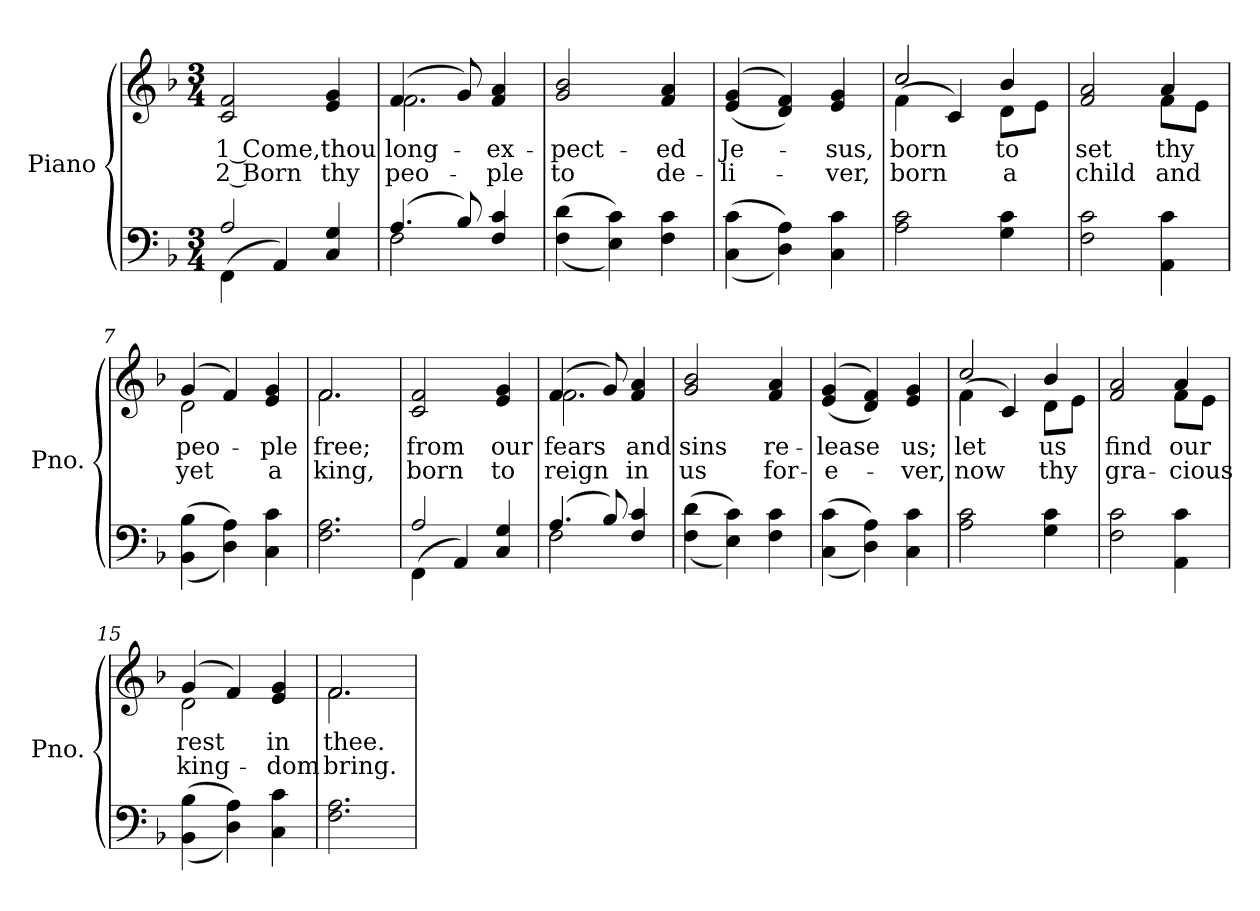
**kern	**kern	**text	**text
*part2	*part1	*part1	*part1
*staff2	*staff1	*staff1	*staff1
*I"Piano	*I"Piano	*	*
*I'Pno.	*I'Pno.	*	*
!!LO:PB:g=z
*clefF4	*clefG2	*	*
*k[b-]	*k[b-]	*	*
*F:	*F:	*	*
*M3/4	*M3/4	*	*
=1	=1	=1	=1
*^	*	*	*
!	!	!	!LO:LY:b:color=#000000	!LO:LY:b:color=#000000
2Ai/	(4FFi\	2ci/ 2fi	1 Come,	2 Born
.	4AAi/)	.	.	.
!	!	!	!LO:LY:b:color=#000000	!LO:LY:b:color=#000000
4Ci/ 4Gi	4ryy	4ei/ 4gi	thou	thy
=2	=2	=2	=2	=2
!	!	!	!LO:LY:b:color=#000000	!LO:LY:b:color=#000000
*	*	*^	*	*
(4.Ai/	2Fi\	(4.fi/	2.fi\	long-	peo-
8B-i/)	.	8gi/)	.	.	.
!	!	!	!	!LO:LY:b:color=#000000	!LO:LY:b:color=#000000
4Fi/ 4ci	4ryy	4fi/ 4ai	.	-ex-	-ple
*v	*v	*	*	*	*
*	*v	*v	*	*
=3	=3	=3	=3
*^	*	*	*
!	!	!	!LO:LY:b:color=#000000	!LO:LY:b:color=#000000
*v	*v	*	*	*
((4Fi\ 4di	2gi/ 2b-i	-pect-	to
4Ei\ 4ci))	.	.	.
!	!	!LO:LY:b:color=#000000	!LO:LY:b:color=#000000
4Fi\ 4ci	4fi/ 4ai	-ed	de-
=4	=4	=4	=4
!	!	!LO:LY:b:color=#000000	!LO:LY:b:color=#000000
((4Ci\ 4ci	((4ei/ 4gi	Je-	-li-
4Di\ 4Ai))	4di/ 4fi))	.	.
!	!	!LO:LY:b:color=#000000	!LO:LY:b:color=#000000
4Ci\ 4ci	4ei/ 4gi	-sus,	-ver,
=5	=5	=5	=5
!	!	!LO:LY:b:color=#000000	!LO:LY:b:color=#000000
*	*^	*	*
2Ai\ 2ci	2cci/	(4fi\	born	born
.	.	4ci/)	.	.
!	!	!	!LO:LY:b:color=#000000	!LO:LY:b:color=#000000
4Gi\ 4ci	4b-i/	8di\L	to	a
.	.	8ei\J	.	.
!!LO:LB:g=z	!!
=6	=6	=6	=6	=6
!	!	!	!LO:LY:b:color=#000000	!LO:LY:b:color=#000000
2Fi\ 2ci	2fi/ 2ai	2ryy	set	child
!	!	!	!LO:LY:b:color=#000000	!LO:LY:b:color=#000000
4AAi\ 4ci	4ai/	8fi\L	thy	and
.	.	8ei\J	.	.
=7	=7	=7	=7	=7
!	!	!	!LO:LY:b:color=#000000	!LO:LY:b:color=#000000
((4BB-i\ 4B-i	(4gi/	2di\	peo-	yet
4Di\ 4Ai))	4fi/)	.	.	.
!	!	!	!LO:LY:b:color=#000000	!LO:LY:b:color=#000000
4Ci\ 4ci	4ei/ 4gi	4ryy	-ple	a
=8	=8	=8	=8	=8
!	!	!	!LO:LY:b:color=#000000	!LO:LY:b:color=#000000
2.Fi\ 2.Ai	2.fi/	2.fi\	free;	king,
*	*v	*v	*	*
=9	=9	=9	=9
*^	*	*	*
*	*	*^	*	*
!	!	!	!	!LO:LY:b:color=#000000	!LO:LY:b:color=#000000
*	*	*v	*v	*	*
2Ai/	(4FFi\	2ci/ 2fi	from	born
.	4AAi/)	.	.	.
!	!	!	!LO:LY:b:color=#000000	!LO:LY:b:color=#000000
4Ci/ 4Gi	4ryy	4ei/ 4gi	our	to
=10	=10	=10	=10	=10
!	!	!	!LO:LY:b:color=#000000	!LO:LY:b:color=#000000
*	*	*^	*	*
(4.Ai/	2Fi\	(4.fi/	2.fi\	fears	reign
8B-i/)	.	8gi/)	.	.	.
!	!	!	!	!LO:LY:b:color=#000000	!LO:LY:b:color=#000000
4Fi/ 4ci	4ryy	4fi/ 4ai	.	and	in
*v	*v	*	*	*	*
*	*v	*v	*	*
=11	=11	=11	=11
*^	*	*	*
!	!	!	!LO:LY:b:color=#000000	!LO:LY:b:color=#000000
*v	*v	*	*	*
((4Fi\ 4di	2gi/ 2b-i	sins	us
4Ei\ 4ci))	.	.	.
!	!	!LO:LY:b:color=#000000	!LO:LY:b:color=#000000
4Fi\ 4ci	4fi/ 4ai	re-	for-
!!LO:LB:g=z
=12	=12	=12	=12
!	!	!LO:LY:b:color=#000000	!LO:LY:b:color=#000000
((4Ci\ 4ci	((4ei/ 4gi	-lease	-e-
4Di\ 4Ai))	4di/ 4fi))	.	.
!	!	!LO:LY:b:color=#000000	!LO:LY:b:color=#000000
4Ci\ 4ci	4ei/ 4gi	us;	-ver,
=13	=13	=13	=13
!	!	!LO:LY:b:color=#000000	!LO:LY:b:color=#000000
*	*^	*	*
2Ai\ 2ci	2cci/	(4fi\	let	now
.	.	4ci/)	.	.
!	!	!	!LO:LY:b:color=#000000	!LO:LY:b:color=#000000
4Gi\ 4ci	4b-i/	8di\L	us	thy
.	.	8ei\J	.	.
=14	=14	=14	=14	=14
!	!	!	!LO:LY:b:color=#000000	!LO:LY:b:color=#000000
2Fi\ 2ci	2fi/ 2ai	2ryy	find	gra-
!	!	!	!LO:LY:b:color=#000000	!LO:LY:b:color=#000000
4AAi\ 4ci	4ai/	8fi\L	our	-cious
.	.	8ei\J	.	.
=15	=15	=15	=15	=15
!	!	!	!LO:LY:b:color=#000000	!LO:LY:b:color=#000000
((4BB-i\ 4B-i	(4gi/	2di\	rest	king-
4Di\ 4Ai))	4fi/)	.	.	.
!	!	!	!LO:LY:b:color=#000000	!LO:LY:b:color=#000000
4Ci\ 4ci	4ei/ 4gi	4ryy	in	-dom
=16	=16	=16	=16	=16
!	!	!	!LO:LY:b:color=#000000	!LO:LY:b:color=#000000
2.Fi\ 2.Ai	2.fi/	2.fi\	thee.	bring.
*	*v	*v	*	*
=	=	=	=
*-	*-	*-	*-
